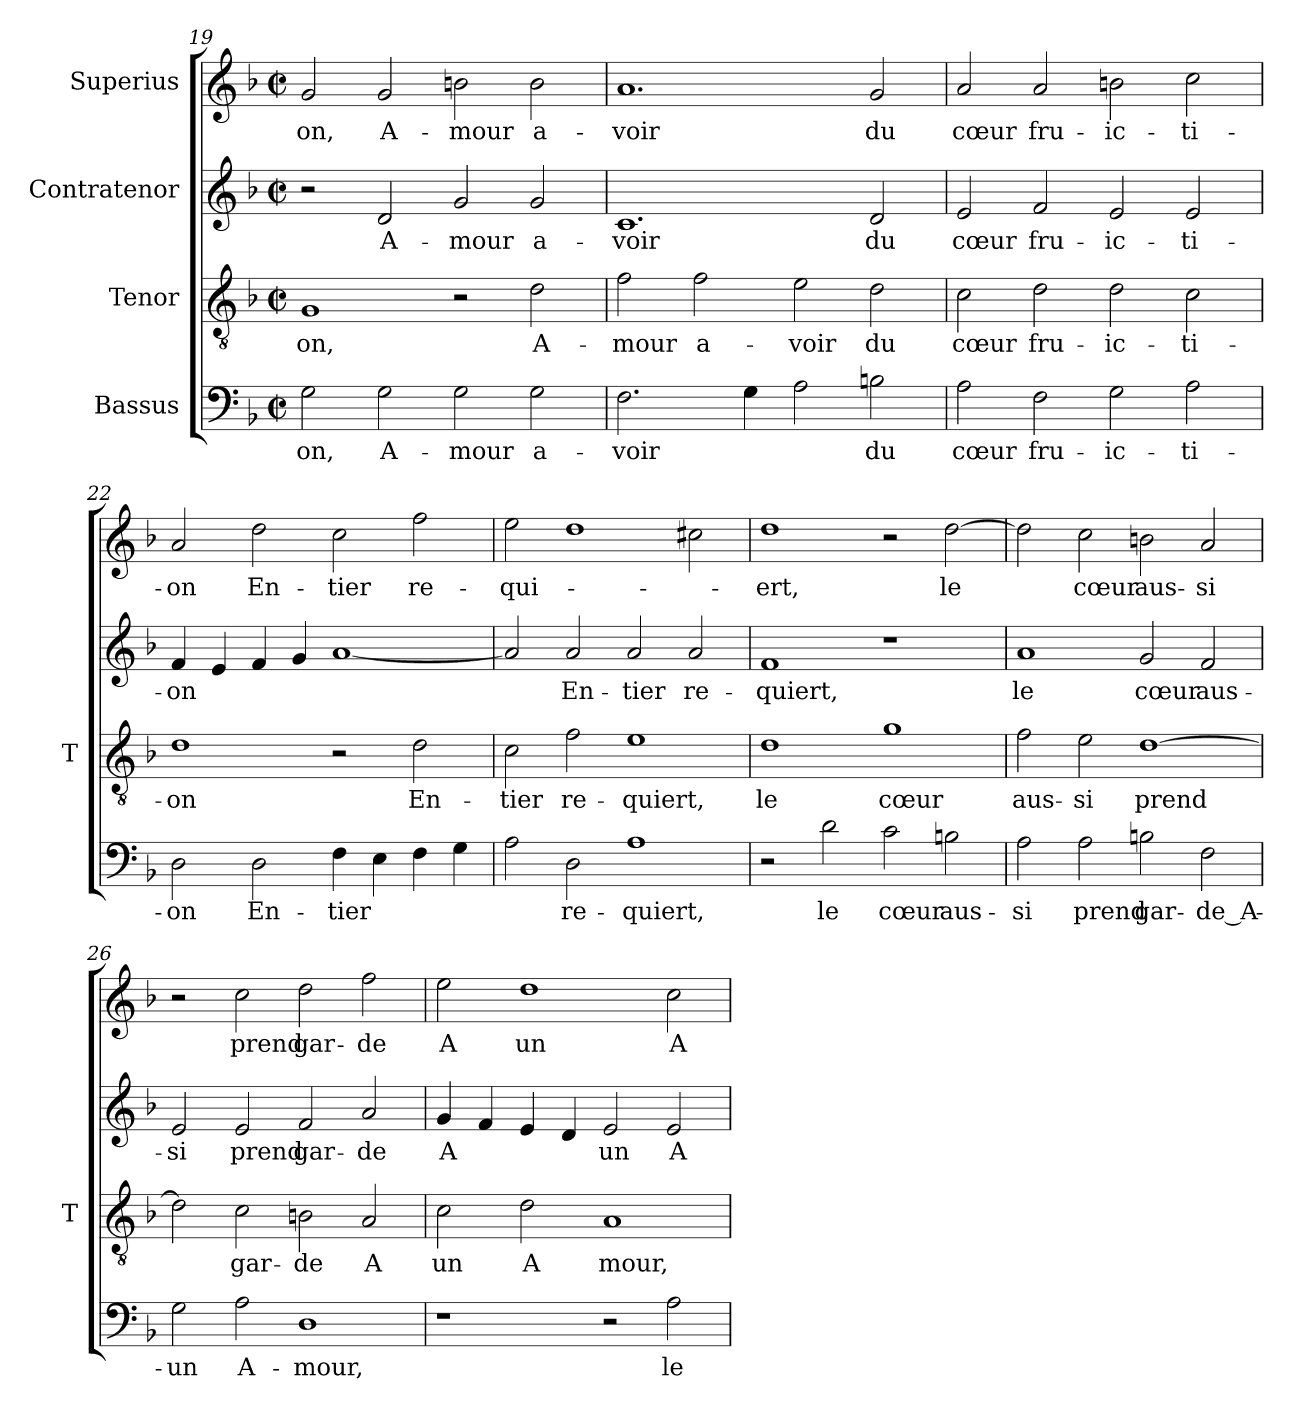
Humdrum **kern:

**kern	**text	**kern	**text	**kern	**text	**kern	**text
*part4	*part4	*part3	*part3	*part2	*part2	*part1	*part1
*staff4	*staff4	*staff3	*staff3	*staff2	*staff2	*staff1	*staff1
*I"Bassus	*	*I"Tenor	*	*I"Contratenor	*	*I"Superius	*
*	*	*I'T	*	*	*	*	*
!!LO:LB:g=z
*clefF4	*	*clefGv2	*	*clefG2	*	*clefG2	*
*k[b-]	*	*k[b-]	*	*k[b-]	*	*k[b-]	*
*F:	*	*F:	*	*F:	*	*F:	*
*M2/2	*	*M2/2	*	*M2/2	*	*M2/2	*
*met(c|)	*	*met(c|)	*	*met(c|)	*	*met(c|)	*
=19	=19	=19	=19	=19	=19	=19	=19
2G	-on,	1G	-on,	2r	.	2g	-on,
2G	A-	.	.	2d	A-	2g	A-
2G	-mour	2r	.	2g	-mour	2b	-mour
2G	a-	2d	A-	2g	a-	2b	a-
=20	=20	=20	=20	=20	=20	=20	=20
2.F	-voir	2f	-mour	1.c	-voir	1.a	-voir
.	.	2f	a-	.	.	.	.
4G	.	.	.	.	.	.	.
2A	.	2e	-voir	.	.	.	.
2B	-du	2d	-du	2d	-du	2g	-du
=21	=21	=21	=21	=21	=21	=21	=21
2A	-cœur	2c	-cœur	2e	-cœur	2a	-cœur
2F	fru-	2d	fru-	2f	fru-	2a	fru-
2G	ic-	2d	ic-	2e	ic-	2b	ic-
2A	ti-	2c	ti-	2e	ti-	2cc	ti-
=22	=22	=22	=22	=22	=22	=22	=22
2D	-on	1d	-on	4f	-on	2a	-on
.	.	.	.	4e	.	.	.
2D	En-	.	.	4f	.	2dd	En-
.	.	.	.	4g	.	.	.
4F	-tier	2r	.	[1a	.	2cc	-tier
4E	.	.	.	.	.	.	.
4F	.	2d	En-	.	.	2ff	re-
4G	.	.	.	.	.	.	.
=23	=23	=23	=23	=23	=23	=23	=23
2A	.	2c	-tier	2a]	.	2ee	qui-
2D	re-	2f	re-	2a	En-	1dd	.
1A	-quiert,	1e	-quiert,	2a	-tier	.	.
.	.	.	.	2a	re-	2cc#X	.
=24	=24	=24	=24	=24	=24	=24	=24
2r	.	1d	-le	1f	-quiert,	1dd	-ert,
2d	-le	.	.	.	.	.	.
2c	-cœur	1g	-cœur	1r	.	2r	.
2B	aus-	.	.	.	.	[2dd	-le
=25	=25	=25	=25	=25	=25	=25	=25
2A	-si	2f	aus-	1a	-le	2dd]	.
2A	-prend	2e	-si	.	.	2cc	-cœur
2B	gar-	[1d	-prend	2g	-cœur	2b	aus-
2F	de_A-	.	.	2f	aus-	2a	-si
=26	=26	=26	=26	=26	=26	=26	=26
2G	-un	2d]	.	2e	-si	2r	.
2A	A-	2c	gar-	2e	-prend	2cc	-prend
1D	-mour,	2B	-de	2f	gar-	2dd	gar-
.	.	2A	-A	2a	-de	2ff	-de
!!LO:PB:g=z
=27	=27	=27	=27	=27	=27	=27	=27
1r	.	2c	-un	4g	-A	2ee	-A
.	.	.	.	4f	.	.	.
.	.	2d	-A	4e	.	1dd	-un
.	.	.	.	4d	.	.	.
2r	.	1A	-mour,	2e	-un	.	.
2A	le-	.	.	2e	A-	2cc	A-
=	=	=	=	=	=	=	=
*-	*-	*-	*-	*-	*-	*-	*-
